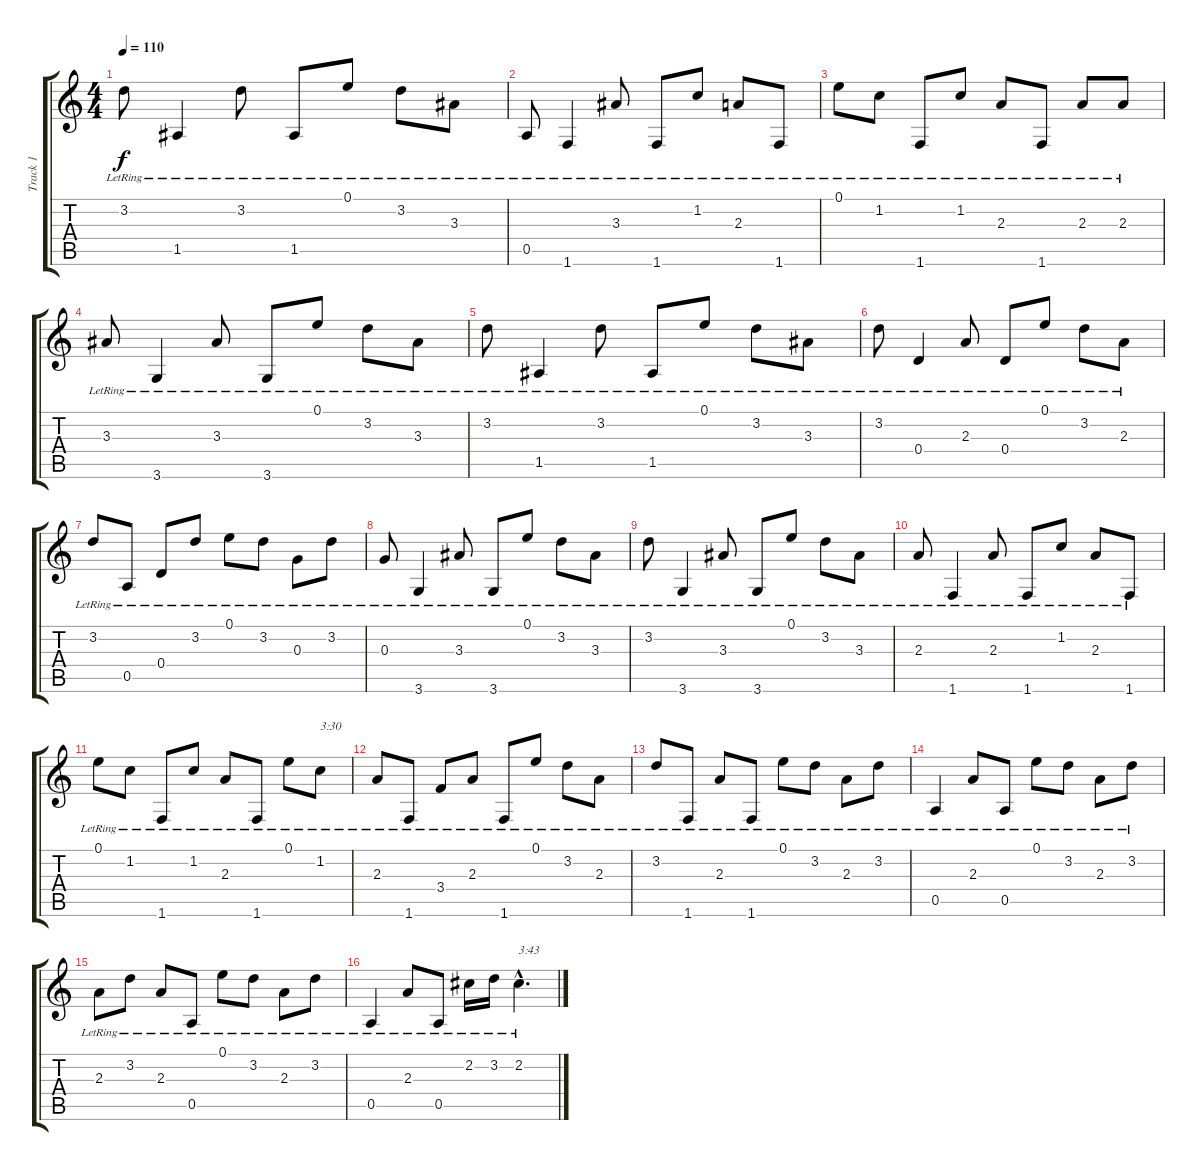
\track ("Track 1" "Track 1") {instrument acousticguitarsteel}
\staff {score tabs}
\tuning (E4 B3 G3 D3 A2 E2) {hide}
\ts (4 4)
\tempo 110
\clef g2
\ks c
3.2{lr}.8{dy f} 1.5{lr}.4 3.2{lr}.8 1.5{lr}.8 0.1{lr}.8 3.2{lr}.8 3.3{lr}.8 |
0.5{lr}.8 1.6{lr}.4 3.3{lr}.8 1.6{lr}.8 1.2{lr}.8 2.3{lr}.8 1.6{lr}.8 |
0.1{lr}.8 1.2{lr}.8 1.6{lr}.8 1.2{lr}.8 2.3{lr}.8 1.6{lr}.8 2.3{lr}.8 2.3{lr}.8 |
3.3{lr}.8 3.6{lr}.4 3.3{lr}.8 3.6{lr}.8 0.1{lr}.8 3.2{lr}.8 3.3{lr}.8 |
3.2{lr}.8 1.5{lr}.4 3.2{lr}.8 1.5{lr}.8 0.1{lr}.8 3.2{lr}.8 3.3{lr}.8 |
3.2{lr}.8 0.4{lr}.4 2.3{lr}.8 0.4{lr}.8 0.1{lr}.8 3.2{lr}.8 2.3{lr}.8 |
3.2{lr}.8 0.5{lr}.8 0.4{lr}.8 3.2{lr}.8 0.1{lr}.8 3.2{lr}.8 0.3{lr}.8 3.2{lr}.8 |
0.3{lr}.8 3.6{lr}.4 3.3{lr}.8 3.6{lr}.8 0.1{lr}.8 3.2{lr}.8 3.3{lr}.8 |
3.2{lr}.8 3.6{lr}.4 3.3{lr}.8 3.6{lr}.8 0.1{lr}.8 3.2{lr}.8 3.3{lr}.8 |
2.3{lr}.8 1.6{lr}.4 2.3{lr}.8 1.6{lr}.8 1.2{lr}.8 2.3{lr}.8 1.6{lr}.8 |
0.1{lr}.8 1.2{lr}.8 1.6{lr}.8 1.2{lr}.8 2.3{lr}.8 1.6{lr}.8 0.1{lr}.8 1.2{lr}.8{txt "3:30"} |
2.3{lr}.8 1.6{lr}.8 3.4{lr}.8 2.3{lr}.8 1.6{lr}.8 0.1{lr}.8 3.2{lr}.8 2.3{lr}.8 |
3.2{lr}.8 1.6{lr}.8 2.3{lr}.8 1.6{lr}.8 0.1{lr}.8 3.2{lr}.8 2.3{lr}.8 3.2{lr}.8 |
0.5{lr}.4 2.3{lr}.8 0.5{lr}.8 0.1{lr}.8 3.2{lr}.8 2.3{lr}.8 3.2{lr}.8 |
2.3{lr}.8 3.2{lr}.8 2.3{lr}.8 0.5{lr}.8 0.1{lr}.8 3.2{lr}.8 2.3{lr}.8 3.2{lr}.8 |
0.5{lr}.4 2.3{lr}.8 0.5{lr}.8 2.2{lr}.16 3.2{lr}.16 2.2{hac lr}.4{d txt "3:43"}
